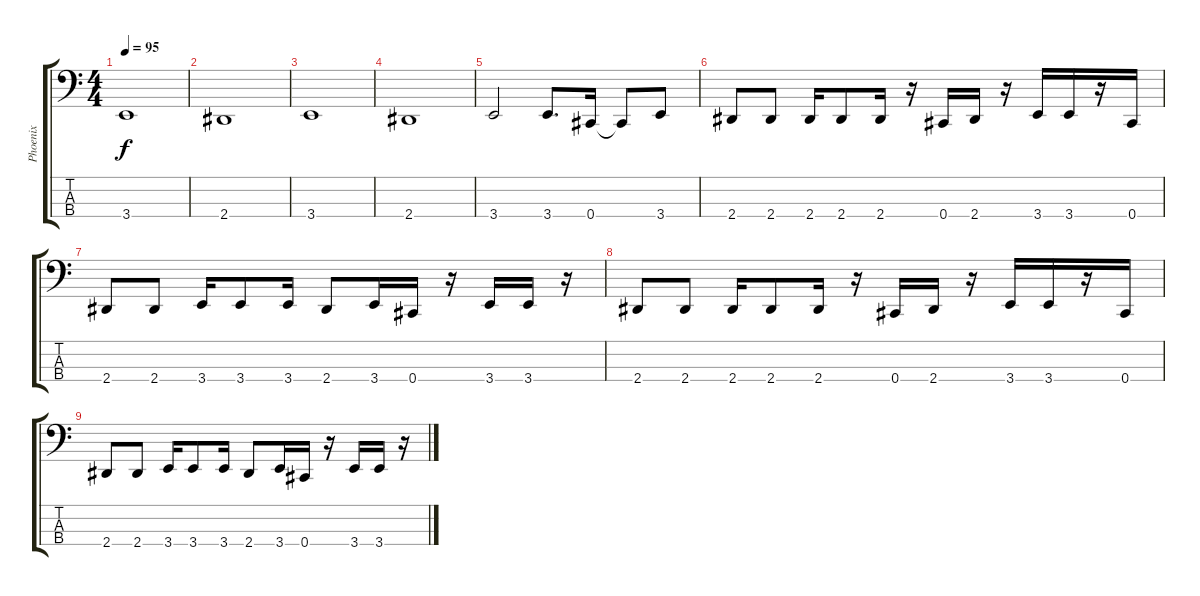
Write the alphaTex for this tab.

\track ("Phoenix" "Phoenix") {instrument electricbassfinger}
\staff {score tabs}
\tuning (Gb2 Db2 Ab1 Db1) {hide}
\ts (4 4)
\tempo 95
\clef f4
\ks c
3.4.1{dy f} |
2.4.1 |
3.4.1 |
2.4.1 |
3.4.2 3.4.8{d} 0.4.16 0.4{t}.8 3.4.8 |
2.4.8 2.4.8 2.4.16 2.4.8 2.4.16 r.16 0.4.16 2.4.16 r.16 3.4.16 3.4.16 r.16 0.4.16 |
2.4.8 2.4.8 3.4.16 3.4.8 3.4.16 2.4.8 3.4.16 0.4.16 r.16 3.4.16 3.4.16 r.16 |
2.4.8 2.4.8 2.4.16 2.4.8 2.4.16 r.16 0.4.16 2.4.16 r.16 3.4.16 3.4.16 r.16 0.4.16 |
2.4.8 2.4.8 3.4.16 3.4.8 3.4.16 2.4.8 3.4.16 0.4.16 r.16 3.4.16 3.4.16 r.16
